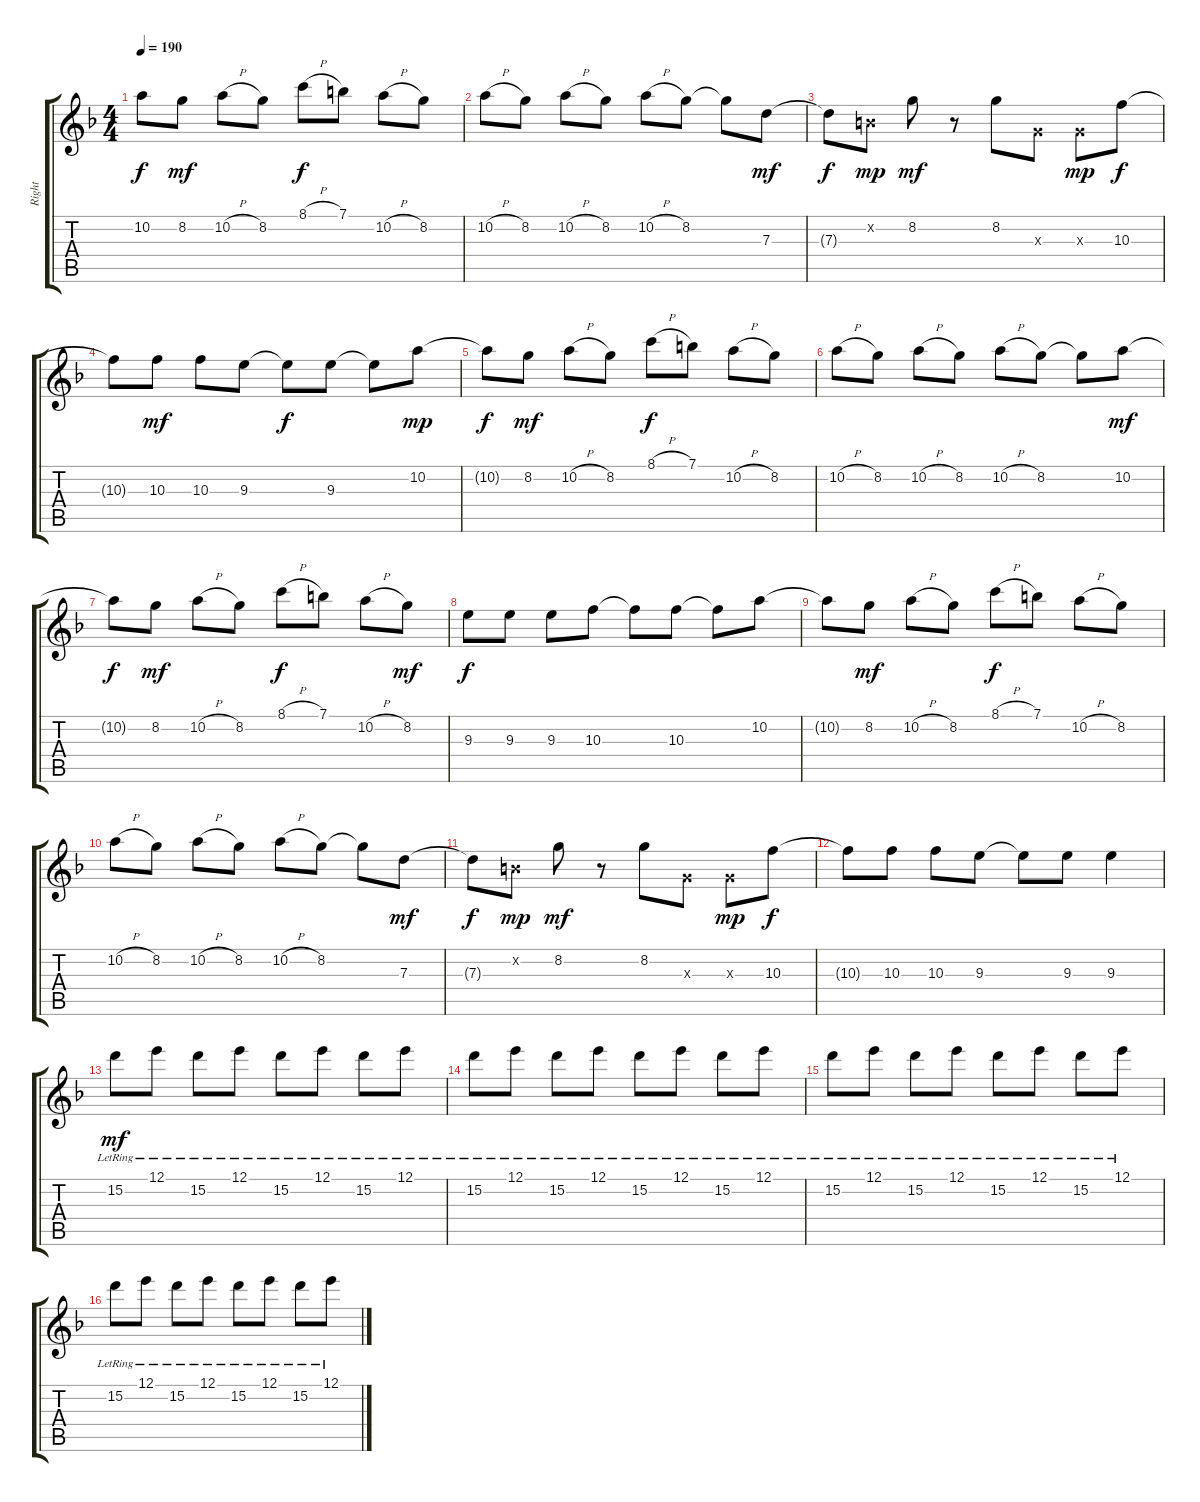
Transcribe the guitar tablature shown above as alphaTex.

\track ("Right" "Right") {instrument overdrivenguitar}
\staff {score tabs}
\tuning (E4 B3 G3 D3 A2 D2) {hide}
\ts (4 4)
\tempo 190
\clef g2
\ks dminor
10.2{t}.8{dy f} 8.2.8{dy mf} 10.2{h}.8 8.2.8 8.1{h}.8{dy f} 7.1.8 10.2{h}.8 8.2.8 |
10.2{h}.8 8.2.8 10.2{h}.8 8.2.8 10.2{h}.8 8.2.8 8.2{t}.8 7.3.8{dy mf} |
7.3{t}.8{dy f} 0.2{x}.8{dy mp} 8.2.8{dy mf} r.8 8.2.8 0.3{x}.8 0.3{x}.8{dy mp} 10.3.8{dy f} |
10.3{t}.8 10.3.8{dy mf} 10.3.8 9.3.8 9.3{t}.8{dy f} 9.3.8 9.3{t}.8 10.2.8{dy mp} |
10.2{t}.8{dy f} 8.2.8{dy mf} 10.2{h}.8 8.2.8 8.1{h}.8{dy f} 7.1.8 10.2{h}.8 8.2.8 |
10.2{h}.8 8.2.8 10.2{h}.8 8.2.8 10.2{h}.8 8.2.8 8.2{t}.8 10.2.8{dy mf} |
10.2{t}.8{dy f} 8.2.8{dy mf} 10.2{h}.8 8.2.8 8.1{h}.8{dy f} 7.1.8 10.2{h}.8 8.2.8{dy mf} |
9.3.8{dy f} 9.3.8 9.3.8 10.3.8 10.3{t}.8 10.3.8 10.3{t}.8 10.2.8 |
10.2{t}.8 8.2.8{dy mf} 10.2{h}.8 8.2.8 8.1{h}.8{dy f} 7.1.8 10.2{h}.8 8.2.8 |
10.2{h}.8 8.2.8 10.2{h}.8 8.2.8 10.2{h}.8 8.2.8 8.2{t}.8 7.3.8{dy mf} |
7.3{t}.8{dy f} 0.2{x}.8{dy mp} 8.2.8{dy mf} r.8 8.2.8 0.3{x}.8 0.3{x}.8{dy mp} 10.3.8{dy f} |
10.3{t}.8 10.3.8 10.3.8 9.3.8 9.3{t}.8 9.3.8 9.3.4 |
15.2{lr}.8{dy mf} 12.1{lr}.8 15.2{lr}.8 12.1{lr}.8 15.2{lr}.8 12.1{lr}.8 15.2{lr}.8 12.1{lr}.8 |
15.2{lr}.8 12.1{lr}.8 15.2{lr}.8 12.1{lr}.8 15.2{lr}.8 12.1{lr}.8 15.2{lr}.8 12.1{lr}.8 |
15.2{lr}.8 12.1{lr}.8 15.2{lr}.8 12.1{lr}.8 15.2{lr}.8 12.1{lr}.8 15.2{lr}.8 12.1{lr}.8 |
15.2{lr}.8 12.1{lr}.8 15.2{lr}.8 12.1{lr}.8 15.2{lr}.8 12.1{lr}.8 15.2{lr}.8 12.1{lr}.8
